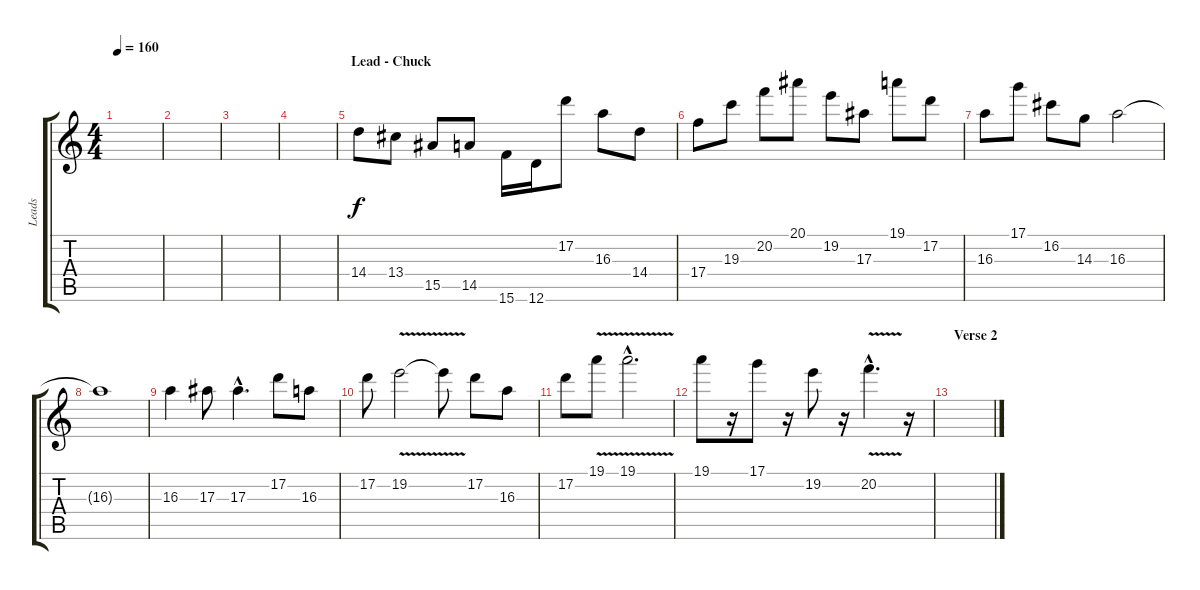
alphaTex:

\track ("Leads" "Leads") {instrument distortionguitar}
\staff {score tabs}
\tuning (D4 A3 F3 C3 G2 D2) {hide}
\ts (4 4)
\tempo 160
\clef g2
\ks c
|
|
|
|
\section ("" "Lead - Chuck")
14.4.8 13.4.8 15.5.8 14.5.8 15.6.16 12.6.16 17.2.8 16.3.8 14.4.8 |
17.4.8 19.3.8 20.2.8 20.1.8 19.2.8 17.3.8 19.1.8 17.2.8 |
16.3.8 17.1.8 16.2.8 14.3.8 16.3.2 |
16.3{t}.1 |
16.3.4 17.3.8 17.3{hac}.4{d} 17.2.8 16.3.8 |
17.2.8 19.2{v}.2 19.2{t}.8 17.2.8 16.3.8 |
17.2.8 19.1{v}.8 19.1{v hac}.2{d} |
19.1.8 r.16 17.1.8 r.16 19.2.8 r.16 20.2{v hac}.4{d} r.16 |
\section ("" "Verse 2")
